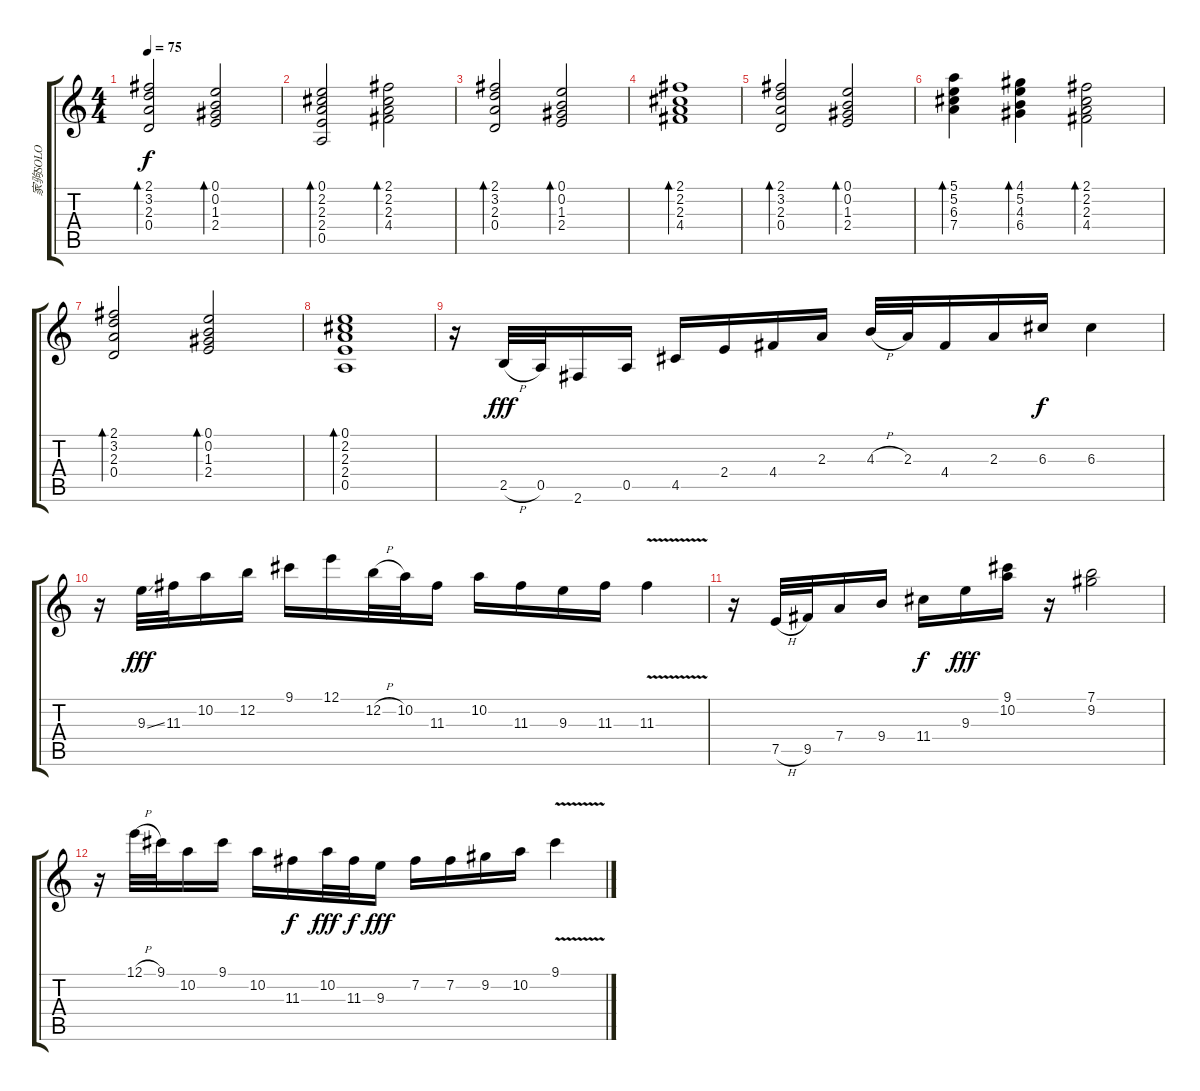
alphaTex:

\track ("家驹SOLO" "家驹SOLO") {instrument acousticguitarnylon}
\staff {score tabs}
\tuning (E4 B3 G3 D3 A2 E2) {hide}
\ts (4 4)
\tempo 75
\clef g2
\ks c
(2.1 3.2 2.3 0.4).2{bd 120 dy f} (0.1 0.2 1.3 2.4).2{bd 120} |
(0.1 2.2 2.3 2.4 0.5).2{bd 120} (2.1 2.2 2.3 4.4).2{bd 120} |
(2.1 3.2 2.3 0.4).2{bd 120} (0.1 0.2 1.3 2.4).2{bd 120} |
(2.1 2.2 2.3 4.4).1{bd 120} |
(2.1 3.2 2.3 0.4).2{bd 120} (0.1 0.2 1.3 2.4).2{bd 120} |
(5.1 5.2 6.3 7.4).4{bd 120} (4.1 5.2 4.3 6.4).4{bd 120} (2.1 2.2 2.3 4.4).2{bd 120} |
(2.1 3.2 2.3 0.4).2{bd 120} (0.1 0.2 1.3 2.4).2{bd 120} |
(0.1 2.2 2.3 2.4 0.5).1{bd 120} |
r.16 2.5{h}.32{dy fff} 0.5.32 2.6.16 0.5.16 4.5.16 2.4.16 4.4.16 2.3.16 4.3{h}.32 2.3.32 4.4.16 2.3.16 6.3.16{dy f} 6.3.4 |
r.16 9.3{ss}.32{dy fff} 11.3.32 10.2.16 12.2.16 9.1.16 12.1.16 12.2{h}.32 10.2.32 11.3.16 10.2.16 11.3.16 9.3.16 11.3.16 11.3{v}.4 |
r.16 7.5{h}.32 9.5.32 7.4.16 9.4.16 11.4.16{dy f} 9.3.16{dy fff} (9.1 10.2).16 r.16 (7.1 9.2).2 |
r.16 12.1{h}.32 9.1.32 10.2.16 9.1.16 10.2.16 11.3.16{dy f} 10.2.32{dy fff} 11.3.32{dy f} 9.3.16{dy fff} 7.2.16 7.2.16 9.2.16 10.2.16 9.1{v}.4
